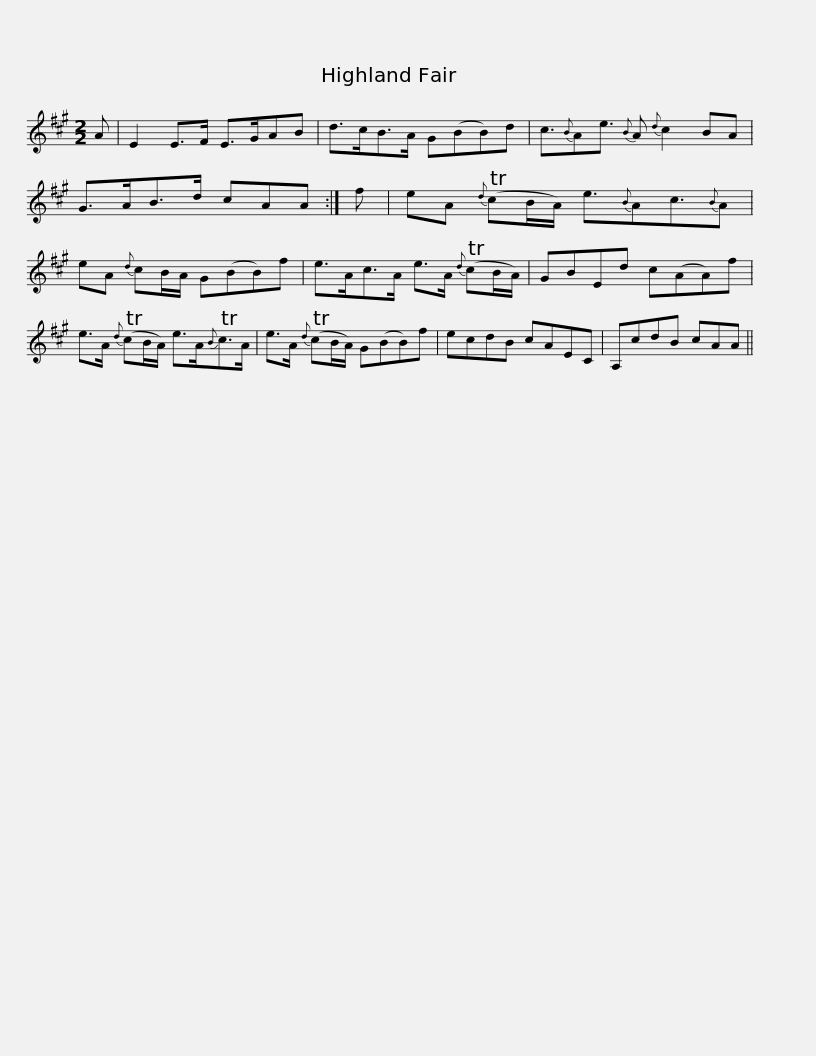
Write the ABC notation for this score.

X:1
L:1/8
M:2/2
I:linebreak $
K:A
V:1 treble
V:1
 A | E2 E>F E>GAB | d>cB>A G(BB)d | c3/2{B}Ae3/2{B} A{d} c2 BA | G>AB>d cAA :| %5
 f |$ eA{d} (TcB/A/) e3/2{B}Ac3/2{B}A | eA{d} cB/A/ G(BB)f | e>Ac>A e>A{d} (TcB/A/) | GBEd c(AA)f |$ %10
 e>A{d} (TcB/A/) e>A{B}Tc>A | e>A{d} (TcB/A/) G(BB)f | ecdB cAEC | A,cdB cAA || %14
